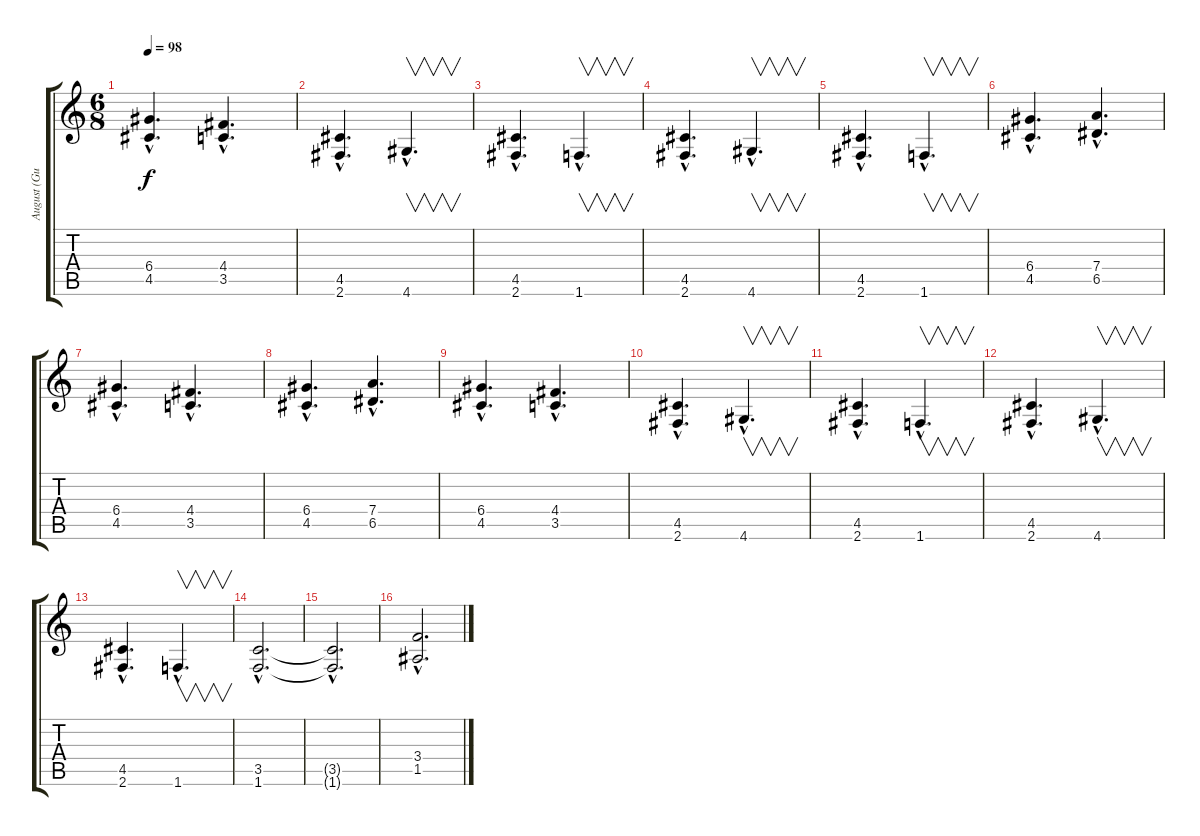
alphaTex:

\track ("August (Guitar)" "August (Gu") {instrument distortionguitar}
\staff {score tabs}
\tuning (E4 B3 G3 D3 A2 E2) {hide}
\ts (6 8)
\tempo 98
\clef g2
\ks c
(6.4{hac} 4.5{hac}).4{d dy f} (4.4{hac} 3.5{hac}).4{d} |
(4.5{hac} 2.6{hac}).4{d} 4.6{hac}.4{v d} |
(4.5{hac} 2.6{hac}).4{d} 1.6{hac}.4{v d} |
(4.5{hac} 2.6{hac}).4{d} 4.6{hac}.4{v d} |
(4.5{hac} 2.6{hac}).4{d} 1.6{hac}.4{v d} |
(6.4{hac} 4.5{hac}).4{d} (7.4{hac} 6.5{hac}).4{d} |
(6.4{hac} 4.5{hac}).4{d} (4.4{hac} 3.5{hac}).4{d} |
(6.4{hac} 4.5{hac}).4{d} (7.4{hac} 6.5{hac}).4{d} |
(6.4{hac} 4.5{hac}).4{d} (4.4{hac} 3.5{hac}).4{d} |
(4.5{hac} 2.6{hac}).4{d} 4.6{hac}.4{v d} |
(4.5{hac} 2.6{hac}).4{d} 1.6{hac}.4{v d} |
(4.5{hac} 2.6{hac}).4{d} 4.6{hac}.4{v d} |
(4.5{hac} 2.6{hac}).4{d} 1.6{hac}.4{v d} |
(3.5{hac} 1.6{hac}).2{d} |
(3.5{hac t} 1.6{hac t}).2{d} |
(3.4{hac} 1.5{hac}).2{d}
